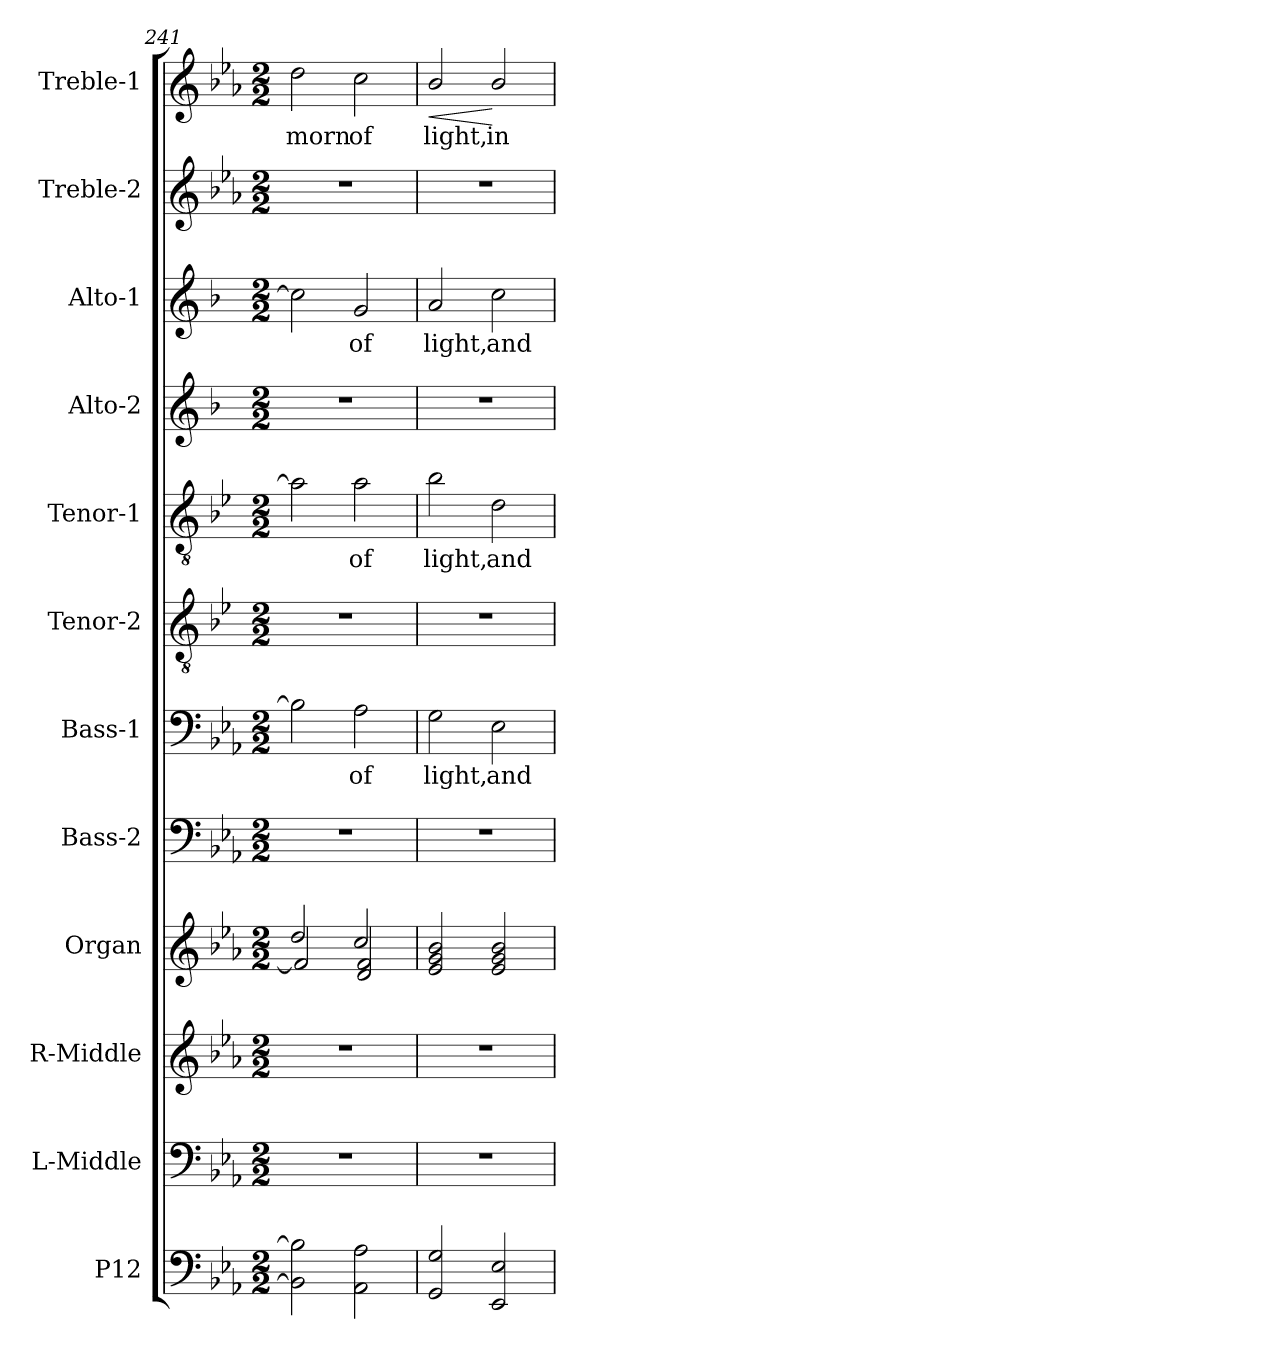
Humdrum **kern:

**kern	**kern	**kern	**kern	**kern	**kern	**text	**kern	**kern	**text	**kern	**kern	**text	**kern	**kern	**text	**dynam
*part12	*part11	*part10	*part9	*part8	*part7	*part7	*part6	*part5	*part5	*part4	*part3	*part3	*part2	*part1	*part1	*part1
*staff12	*staff11	*staff10	*staff9	*staff8	*staff7	*staff7	*staff6	*staff5	*staff5	*staff4	*staff3	*staff3	*staff2	*staff1	*staff1	*staff1
*I"P12	*I"L-Middle	*I"R-Middle	*I"Organ	*I"Bass-2	*I"Bass-1	*	*I"Tenor-2	*I"Tenor-1	*	*I"Alto-2	*I"Alto-1	*	*I"Treble-2	*I"Treble-1	*	*
*	*I'L-M	*	*	*I'B2:	*I'B:	*	*I'T2:	*I'T:	*	*I'A2:	*I'A:	*	*	*	*	*
*clefF4	*clefF4	*clefG2	*clefG2	*clefF4	*clefF4	*	*clefGv2	*clefGv2	*	*clefG2	*clefG2	*	*clefG2	*clefG2	*	*
*	*	*	*	*	*	*	*ITrd4c7	*ITrd4c7	*	*ITrd1c2	*ITrd1c2	*	*ITrd-7c-12	*ITrd-7c-12	*	*
*k[b-e-a-]	*k[b-e-a-]	*k[b-e-a-]	*k[b-e-a-]	*k[b-e-a-]	*k[b-e-a-]	*	*k[b-e-a-]	*k[b-e-a-]	*	*k[b-e-a-]	*k[b-e-a-]	*	*k[b-e-a-]	*k[b-e-a-]	*	*
*E-:	*E-:	*E-:	*E-:	*E-:	*E-:	*	*E-:	*E-:	*	*E-:	*E-:	*	*E-:	*E-:	*	*
*M2/2	*M2/2	*M2/2	*M2/2	*M2/2	*M2/2	*	*M2/2	*M2/2	*	*M2/2	*M2/2	*	*M2/2	*M2/2	*	*
=241	=241	=241	=241	=241	=241	=241	=241	=241	=241	=241	=241	=241	=241	=241	=241	=241
*	*	*	*^	*	*	*	*	*	*	*	*	*	*	*	*	*
!	!	!	!	!	!	!	!	!	!	!	!	!	!	!	!	!LO:LY:b:color=#000000	!
2BB-i\] 2B-i]	1r	1r	2ddi/	2fi/]	1r	2B-i\]	.	1r	2di\]	.	1r	2b-i\]	.	1r	2dddi\	morn	.
!	!	!	!	!	!	!	!LO:LY:b:color=#000000	!	!	!	!	!	!	!	!	!	!
!	!	!	!	!	!	!	!	!	!	!LO:LY:b:color=#000000	!	!	!	!	!	!	!
!	!	!	!	!	!	!	!	!	!	!	!	!	!LO:LY:b:color=#000000	!	!	!	!
!	!	!	!	!	!	!	!	!	!	!	!	!	!	!	!	!LO:LY:b:color=#000000	!
2AA-i\ 2A-i	.	.	2cci/	2di/ 2fi	.	2A-i\	of	.	2di\	of	.	2fi/	of	.	2ccci\	of	.
*	*	*	*v	*v	*	*	*	*	*	*	*	*	*	*	*	*	*
=242	=242	=242	=242	=242	=242	=242	=242	=242	=242	=242	=242	=242	=242	=242	=242	=242
*	*	*	*^	*	*	*	*	*	*	*	*	*	*	*	*	*
!	!	!	!	!	!	!	!LO:LY:b:color=#000000	!	!	!	!	!	!	!	!	!	!
*	*	*	*v	*v	*	*	*	*	*	*	*	*	*	*	*	*	*
*	*	*	*^	*	*	*	*	*	*	*	*	*	*	*	*	*
!	!	!	!	!	!	!	!	!	!	!LO:LY:b:color=#000000	!	!	!	!	!	!	!
*	*	*	*v	*v	*	*	*	*	*	*	*	*	*	*	*	*	*
*	*	*	*^	*	*	*	*	*	*	*	*	*	*	*	*	*
!	!	!	!	!	!	!	!	!	!	!	!	!	!LO:LY:b:color=#000000	!	!	!	!
*	*	*	*v	*v	*	*	*	*	*	*	*	*	*	*	*	*	*
*	*	*	*^	*	*	*	*	*	*	*	*	*	*	*	*	*
!	!	!	!	!	!	!	!	!	!	!	!	!	!	!	!	!LO:LY:b:color=#000000	!LO:HP:b
*	*	*	*v	*v	*	*	*	*	*	*	*	*	*	*	*	*	*
2GGi/ 2Gi	1r	1r	2e-i/ 2gi 2b-i	1r	2Gi\	light,	1r	2e-i\	light,	1r	2gi/	light,	1r	2bb-i/	light,	<
!	!	!	!	!	!	!LO:LY:b:color=#000000	!	!	!	!	!	!	!	!	!	!
!	!	!	!	!	!	!	!	!	!LO:LY:b:color=#000000	!	!	!	!	!	!	!
!	!	!	!	!	!	!	!	!	!	!	!	!LO:LY:b:color=#000000	!	!	!	!
!	!	!	!	!	!	!	!	!	!	!	!	!	!	!	!LO:LY:b:color=#000000	!
2EE-i/ 2E-i	.	.	2e-i/ 2gi 2b-i	.	2E-i\	and	.	2Gi\	and	.	2b-i\	and	.	2bb-i/	in	[
=	=	=	=	=	=	=	=	=	=	=	=	=	=	=	=	=
*-	*-	*-	*-	*-	*-	*-	*-	*-	*-	*-	*-	*-	*-	*-	*-	*-
